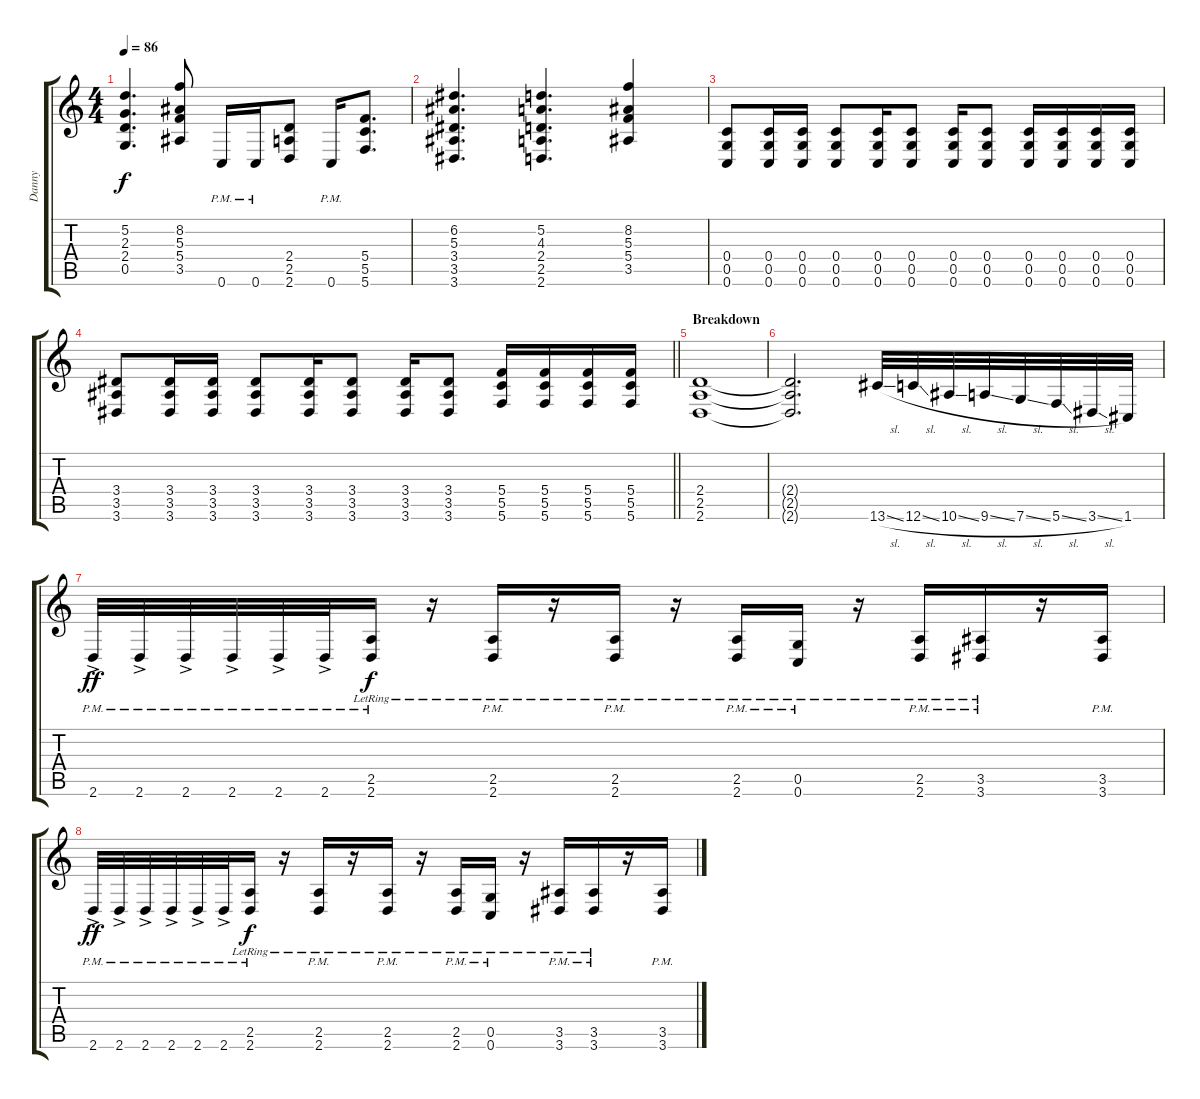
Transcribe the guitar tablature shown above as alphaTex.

\track ("Danny" "Danny") {instrument distortionguitar}
\staff {score tabs}
\tuning (D4 A3 F3 C3 G2 C2) {hide}
\ts (4 4)
\tempo 86
\clef g2
\ks c
(5.2 2.3 2.4 0.5).4{d dy f} (8.2 5.3 5.4 3.5).8 0.6{pm}.16 0.6{pm}.16 (2.4 2.5 2.6).8 0.6{pm}.16 (5.4 5.5 5.6).8{d} |
(6.2 5.3 3.4 3.5 3.6).4{d} (5.2 4.3 2.4 2.5 2.6).4{d} (8.2 5.3 5.4 3.5).4 |
(0.4 0.5 0.6).8 (0.4 0.5 0.6).16 (0.4 0.5 0.6).16 (0.4 0.5 0.6).8 (0.4 0.5 0.6).16 (0.4 0.5 0.6).8 (0.4 0.5 0.6).16 (0.4 0.5 0.6).8 (0.4 0.5 0.6).16 (0.4 0.5 0.6).16 (0.4 0.5 0.6).16 (0.4 0.5 0.6).16 |
\barLineRight lightlight
(3.4 3.5 3.6).8 (3.4 3.5 3.6).16 (3.4 3.5 3.6).16 (3.4 3.5 3.6).8 (3.4 3.5 3.6).16 (3.4 3.5 3.6).8 (3.4 3.5 3.6).16 (3.4 3.5 3.6).8 (5.4 5.5 5.6).16 (5.4 5.5 5.6).16 (5.4 5.5 5.6).16 (5.4 5.5 5.6).16 |
\section ("" "Breakdown")
(2.4 2.5 2.6).1 |
(2.4{t} 2.5{t} 2.6{t}).2{d} 13.6{sl}.32 12.6{sl}.32 10.6{sl}.32 9.6{sl}.32 7.6{sl}.32 5.6{sl}.32 3.6{sl}.32 1.6.32 |
2.6{ac pm}.32{dy ff} 2.6{ac pm}.32 2.6{ac pm}.32 2.6{ac pm}.32 2.6{ac pm}.32 2.6{ac pm}.32 (2.5{pm lr} 2.6{pm lr}).16{dy f} r.16 (2.5{pm lr} 2.6{pm lr}).16 r.16 (2.5{pm lr} 2.6{pm lr}).16 r.16 (2.5{pm lr} 2.6{pm lr}).16 (0.5{pm lr} 0.6{pm lr}).16 r.16 (2.5{pm lr} 2.6{pm lr}).16 (3.5{pm lr} 3.6{pm lr}).16 r.16 (3.5{pm} 3.6{pm}).16 |
2.6{ac pm}.32{dy ff} 2.6{ac pm}.32 2.6{ac pm}.32 2.6{ac pm}.32 2.6{ac pm}.32 2.6{ac pm}.32 (2.5{pm lr} 2.6{pm lr}).16{dy f} r.16 (2.5{pm lr} 2.6{pm lr}).16 r.16 (2.5{pm lr} 2.6{pm lr}).16 r.16 (2.5{pm lr} 2.6{pm lr}).16 (0.5{pm lr} 0.6{pm lr}).16 r.16 (3.5{pm lr} 3.6{pm lr}).16 (3.5{pm lr} 3.6{pm lr}).16 r.16 (3.5{pm} 3.6{pm}).16
